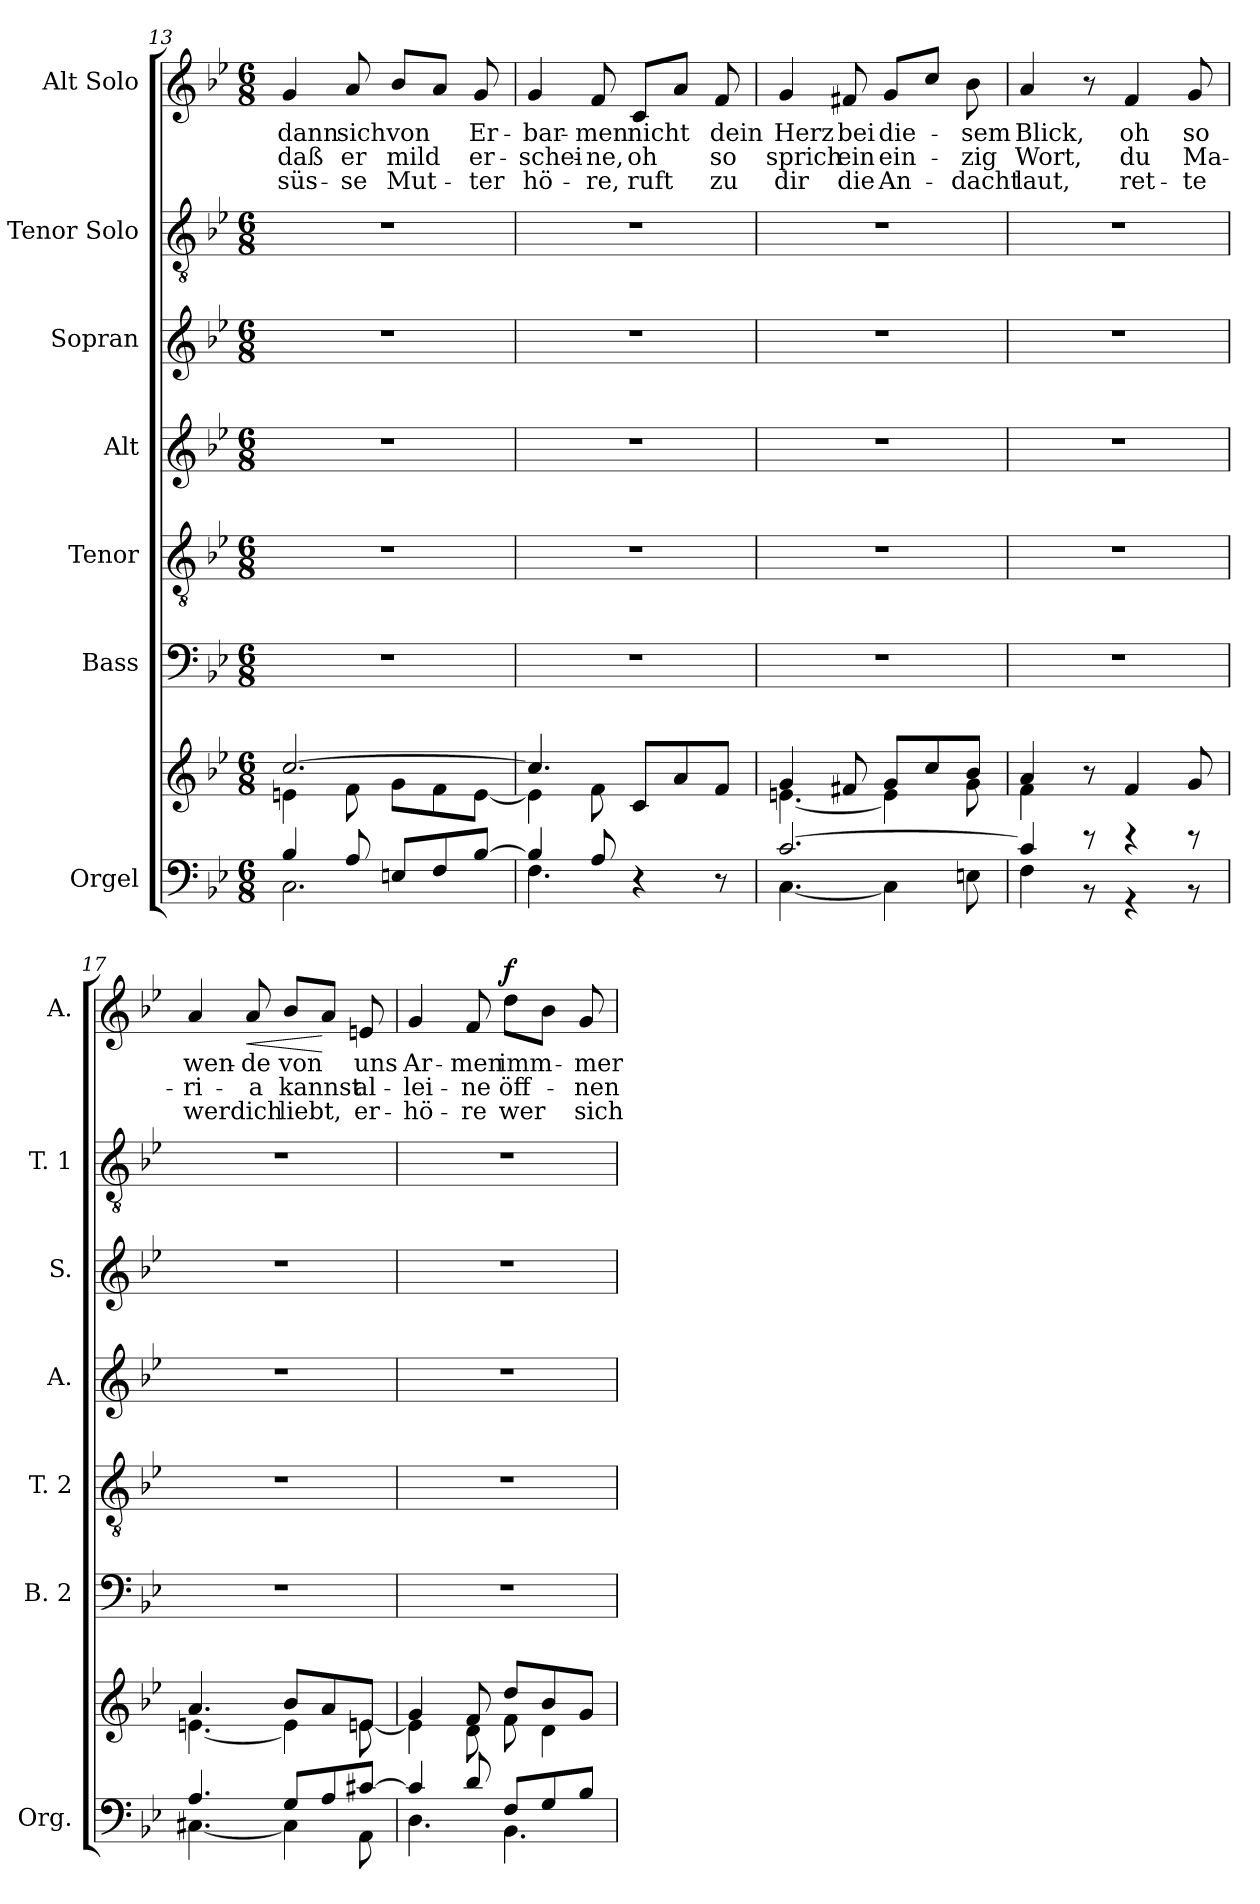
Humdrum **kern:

**kern	**kern	**kern	**kern	**kern	**kern	**kern	**kern	**text	**text	**text	**dynam
*part7	*part7	*part6	*part5	*part4	*part3	*part2	*part1	*part1	*part1	*part1	*part1
*staff8	*staff7	*staff6	*staff5	*staff4	*staff3	*staff2	*staff1	*staff1	*staff1	*staff1	*staff1
*I"Orgel	*	*I"Bass	*I"Tenor	*I"Alt	*I"Sopran	*I"Tenor Solo	*I"Alt Solo	*	*	*	*
*I'Org.	*	*I'B. 2	*I'T. 2	*I'A.	*I'S.	*I'T. 1	*I'A.	*	*	*	*
!!LO:PB:g=z
*clefF4	*clefG2	*clefF4	*clefGv2	*clefG2	*clefG2	*clefGv2	*clefG2	*	*	*	*
*k[b-e-]	*k[b-e-]	*k[b-e-]	*k[b-e-]	*k[b-e-]	*k[b-e-]	*k[b-e-]	*k[b-e-]	*	*	*	*
*B-:	*B-:	*B-:	*B-:	*B-:	*B-:	*B-:	*B-:	*	*	*	*
*M6/8	*M6/8	*M6/8	*M6/8	*M6/8	*M6/8	*M6/8	*M6/8	*	*	*	*
=13	=13	=13	=13	=13	=13	=13	=13	=13	=13	=13	=13
*^	*^	*	*	*	*	*	*	*	*	*	*
!	!	!	!	!	!	!	!	!	!	!LO:LY:b	!LO:LY:b	!LO:LY:b	!
4B-/	2.C\	[>2.cc/	4en\	2.r	2.r	2.r	2.r	2.r	4g/	dann	daß	süs-	.
!	!	!	!	!	!	!	!	!	!	!LO:LY:b	!LO:LY:b	!LO:LY:b	!
8A/	.	.	8f\	.	.	.	.	.	8a/	sich	er	-se	.
!	!	!	!	!	!	!	!	!	!	!LO:LY:b	!LO:LY:b	!LO:LY:b	!
8En/L	.	.	8g\L	.	.	.	.	.	8b-/L	von	mild	Mut-	.
8F/	.	.	8f\	.	.	.	.	.	8a/J	.	.	.	.
!	!	!	!	!	!	!	!	!	!	!LO:LY:b	!LO:LY:b	!LO:LY:b	!
[>8B-/J	.	.	[<8e\J	.	.	.	.	.	8g/	Er-	er-	-ter	.
=14	=14	=14	=14	=14	=14	=14	=14	=14	=14	=14	=14	=14	=14
!	!	!	!	!	!	!	!	!	!	!LO:LY:b	!LO:LY:b	!LO:LY:b	!
4B-/]	4.F\	4.cc/]	4e\]	2.r	2.r	2.r	2.r	2.r	4g/	-bar-	-schei-	hö-	.
!	!	!	!	!	!	!	!	!	!	!LO:LY:b	!LO:LY:b	!LO:LY:b	!
8A/	.	.	8f\	.	.	.	.	.	8f/	-men	-ne,	-re,	.
!	!	!	!	!	!	!	!	!	!	!LO:LY:b	!LO:LY:b	!LO:LY:b	!
4r	4.ryy	8c/L	4.ryy	.	.	.	.	.	8c/L	nicht	oh	ruft	.
.	.	8a/	.	.	.	.	.	.	8a/J	.	.	.	.
!	!	!	!	!	!	!	!	!	!	!LO:LY:b	!LO:LY:b	!LO:LY:b	!
8r	.	8f/J	.	.	.	.	.	.	8f/	dein	so	zu	.
=15	=15	=15	=15	=15	=15	=15	=15	=15	=15	=15	=15	=15	=15
!	!	!	!	!	!	!	!	!	!	!LO:LY:b	!LO:LY:b	!LO:LY:b	!
[>2.c/	[<4.C\	4g/	[<4.en\	2.r	2.r	2.r	2.r	2.r	4g/	Herz	sprich	dir	.
!	!	!	!	!	!	!	!	!	!	!LO:LY:b	!LO:LY:b	!LO:LY:b	!
.	.	8f#X/	.	.	.	.	.	.	8f#X/	bei	ein	die	.
!	!	!	!	!	!	!	!	!	!	!LO:LY:b	!LO:LY:b	!LO:LY:b	!
.	4C\]	8g/L	4e\]	.	.	.	.	.	8g/L	die-	ein-	An-	.
.	.	8cc/	.	.	.	.	.	.	8cc/J	.	.	.	.
!	!	!	!	!	!	!	!	!	!	!LO:LY:b	!LO:LY:b	!LO:LY:b	!
.	8En\	8b-/J	8g\	.	.	.	.	.	8b-\	-sem	-zig	-dacht	.
=16	=16	=16	=16	=16	=16	=16	=16	=16	=16	=16	=16	=16	=16
!	!	!	!	!	!	!	!	!	!	!LO:LY:b	!LO:LY:b	!LO:LY:b	!
4c/]	4F\	4a/	4f\	2.r	2.r	2.r	2.r	2.r	4a/	Blick,	Wort,	laut,	.
8r	8r	8r	2ryy	.	.	.	.	.	8r	.	.	.	.
!	!	!	!	!	!	!	!	!	!	!LO:LY:b	!LO:LY:b	!LO:LY:b	!
4r	4r	4f/	.	.	.	.	.	.	4f/	oh	du	ret-	.
!	!	!	!	!	!	!	!	!	!	!LO:LY:b	!LO:LY:b	!LO:LY:b	!
8r	8r	8g/	.	.	.	.	.	.	8g/	so	Ma-	-te	.
!!LO:PB:g=z
=17	=17	=17	=17	=17	=17	=17	=17	=17	=17	=17	=17	=17	=17
!	!	!	!	!	!	!	!	!	!	!LO:LY:b	!LO:LY:b	!LO:LY:b	!
4.A/	[<4.C#X\	4.a/	[<4.en\	2.r	2.r	2.r	2.r	2.r	4a/	wen-	-ri-	wer	.
!	!	!	!	!	!	!	!	!	!	!LO:LY:b	!LO:LY:b	!LO:LY:b	!LO:HP:b
.	.	.	.	.	.	.	.	.	8a/	-de	-a	dich	<
!	!	!	!	!	!	!	!	!	!	!LO:LY:b	!LO:LY:b	!LO:LY:b	!
8G/L	4C#\]	8b-/L	4e\]	.	.	.	.	.	8b-/L	von	kannst	liebt,	.
8A/	.	8a/	.	.	.	.	.	.	8a/J	.	.	.	[
!	!	!	!	!	!	!	!	!	!	!LO:LY:b	!LO:LY:b	!LO:LY:b	!
[>8c#X/J	8AA\	8en/J	[<8e\	.	.	.	.	.	8en/	uns	al-	er-	.
=18	=18	=18	=18	=18	=18	=18	=18	=18	=18	=18	=18	=18	=18
!	!	!	!	!	!	!	!	!	!	!LO:LY:b	!LO:LY:b	!LO:LY:b	!
4c#/]	4.D\	4g/	4e\]	2.r	2.r	2.r	2.r	2.r	4g/	Ar-	-lei-	-hö-	.
!	!	!	!	!	!	!	!	!	!	!LO:LY:b	!LO:LY:b	!LO:LY:b	!
8d/	.	8f/	8d\	.	.	.	.	.	8f/	-men	-ne	-re	.
!	!	!	!	!	!	!	!	!	!	!LO:LY:b	!LO:LY:b	!LO:LY:b	!LO:DY:a
8F/L	4.BB-\	8dd/L	8f\	.	.	.	.	.	8dd\L	imm-	öff-	wer	f
8G/	.	8b-/	4d\	.	.	.	.	.	8b-\J	.	.	.	.
!	!	!	!	!	!	!	!	!	!	!LO:LY:b	!LO:LY:b	!LO:LY:b	!
8B-/J	.	8g/J	.	.	.	.	.	.	8g/	-mer-	-nen	sich	.
*v	*v	*	*	*	*	*	*	*	*	*	*	*	*
*	*v	*v	*	*	*	*	*	*	*	*	*	*
=	=	=	=	=	=	=	=	=	=	=	=
*-	*-	*-	*-	*-	*-	*-	*-	*-	*-	*-	*-
